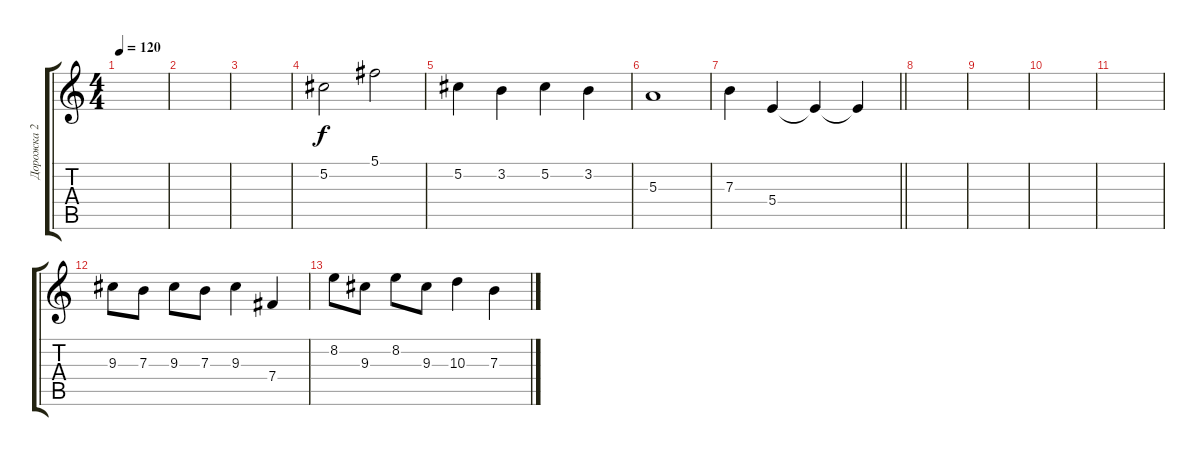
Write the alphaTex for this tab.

\track ("Дорожка 2" "Дорожка 2") {instrument distortionguitar}
\staff {score tabs}
\tuning (Db4 Ab3 E3 B2 Gb2 B1) {hide}
\ts (4 4)
\tempo 120
\clef g2
\ks c
|
|
|
5.2.2 5.1.2 |
5.2.4 3.2.4 5.2.4 3.2.4 |
5.3.1 |
\barLineRight lightlight
7.3.4 5.4.4 5.4{t}.4 5.4{t}.4 |
\section ("" " ")
|
|
|
|
9.3.8 7.3.8 9.3.8 7.3.8 9.3.4 7.4.4 |
8.2.8 9.3.8 8.2.8 9.3.8 10.3.4 7.3.4
